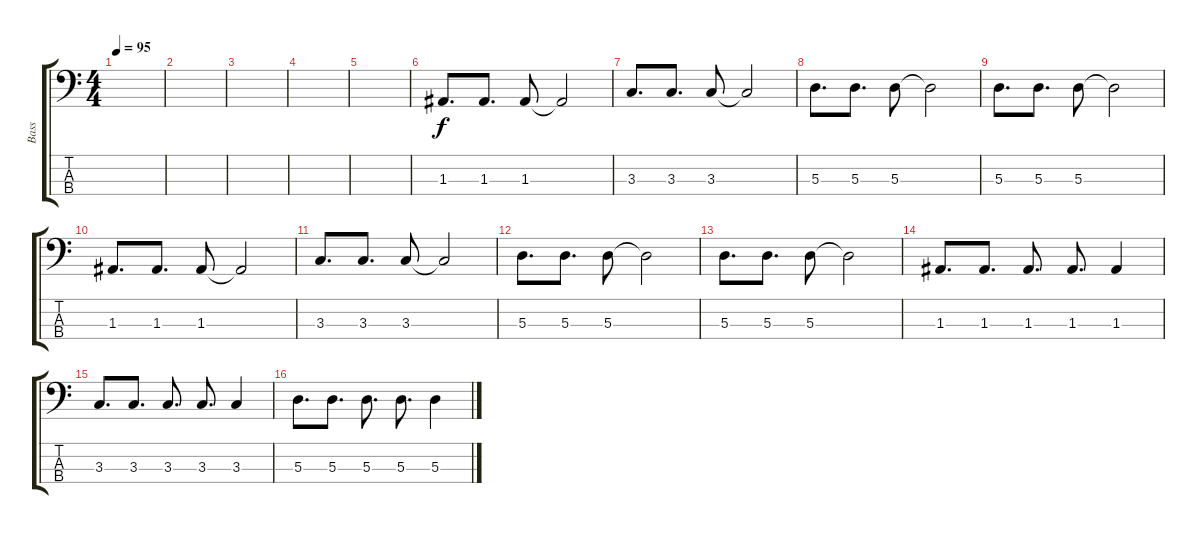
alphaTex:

\track ("Bass" "Bass") {instrument electricbasspick}
\staff {score tabs}
\tuning (G2 D2 A1 D1) {hide}
\ts (4 4)
\tempo 95
\clef f4
\ks c
|
|
|
|
|
1.3.8{d} 1.3.8{d} 1.3.8 1.3{t}.2 |
3.3.8{d} 3.3.8{d} 3.3.8 3.3{t}.2 |
5.3.8{d} 5.3.8{d} 5.3.8 5.3{t}.2 |
5.3.8{d} 5.3.8{d} 5.3.8 5.3{t}.2 |
1.3.8{d} 1.3.8{d} 1.3.8 1.3{t}.2 |
3.3.8{d} 3.3.8{d} 3.3.8 3.3{t}.2 |
5.3.8{d} 5.3.8{d} 5.3.8 5.3{t}.2 |
5.3.8{d} 5.3.8{d} 5.3.8 5.3{t}.2 |
1.3.8{d} 1.3.8{d} 1.3.8{d} 1.3.8{d} 1.3.4 |
3.3.8{d} 3.3.8{d} 3.3.8{d} 3.3.8{d} 3.3.4 |
5.3.8{d} 5.3.8{d} 5.3.8{d} 5.3.8{d} 5.3.4
